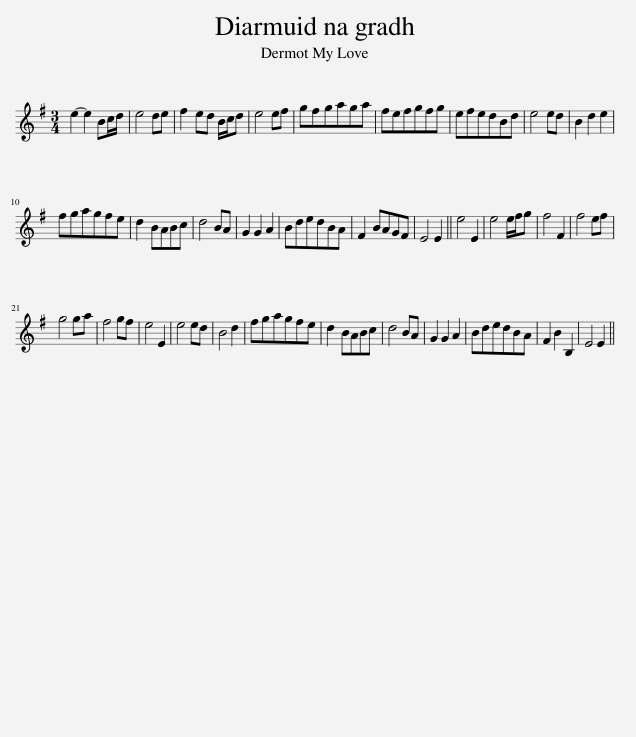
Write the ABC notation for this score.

X:1
L:1/8
M:3/4
I:linebreak $
K:Emin
V:1 treble
V:1
 e2- e2 Bc/d/ | e4 de | f2 ed B/c/d | e4 ef | gfgaga | %5
 fefgfg | efedBd | e4 ed | B2 d2 e2 |$ fgagfe | %10
 d2 BABc | d4 BA | G2 G2 A2 | BdedBA | F2 BAGF | %15
 E4 E2 || e4 E2 | e4 e/f/g | f4 F2 | f4 ef |$ %20
 g4 ga | f4 gf | e4 E2 | e4 ed | B4 d2 | %25
 fgagfe | d2 BABc | d4 BA | G2 G2 A2 | BdedBA | %30
 F2 B2 B,2 | E4 E2 || %32
